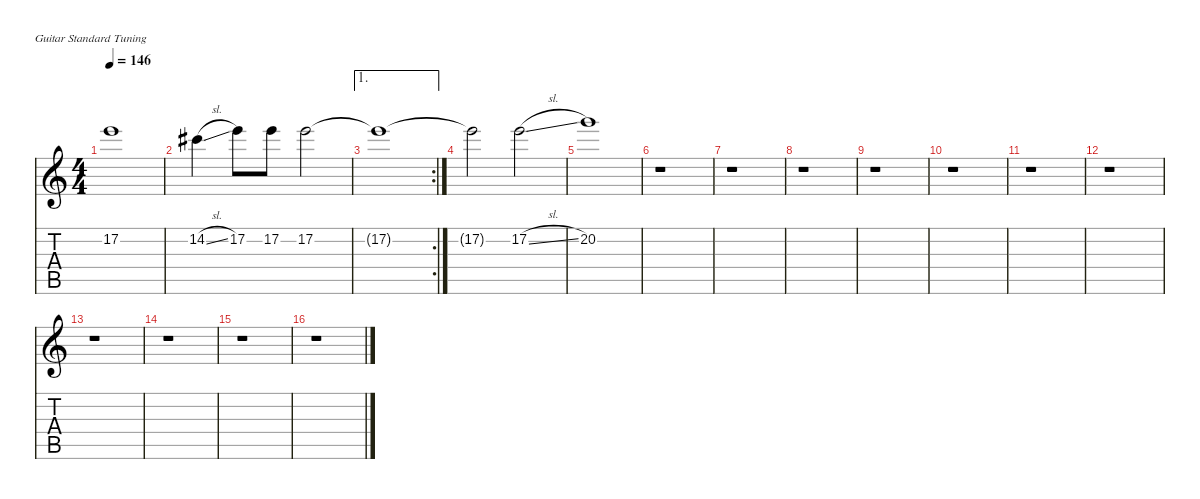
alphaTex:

\defaultSystemsLayout 4
\hideDynamics
\bracketExtendMode nobrackets
\singleTrackTrackNamePolicy hidden
\multiTrackTrackNamePolicy hidden
\firstSystemTrackNameMode fullname
\firstSystemTrackNameOrientation horizontal
\otherSystemsTrackNameOrientation horizontal
\track ("Guitar 3" "od.guit.") {instrument overdrivenguitar}
\staff {score tabs}
\tuning (E4 B3 G3 D3 A2 E2)
\ts (4 4)
\tempo 146
\clef g2
\ks c
17.2{t}.1{dy f beam Down} |
14.2{sl acc #}.4{beam Down} 17.2.8{beam Down} 17.2.8{beam Down} 17.2.2{beam Down} |
\ae 1
\rc 2
17.2{t}.1{beam Down} |
17.2{t}.2{beam Down} 17.2{sl}.2{beam Down} |
20.2.1{beam Down} |
r.1{beam Down} |
r.1{beam Down} |
r.1{beam Down} |
r.1{beam Down} |
r.1{beam Down} |
r.1{beam Down} |
r.1{beam Down} |
r.1{beam Down} |
r.1{beam Down} |
r.1{beam Down} |
r.1{beam Down}
